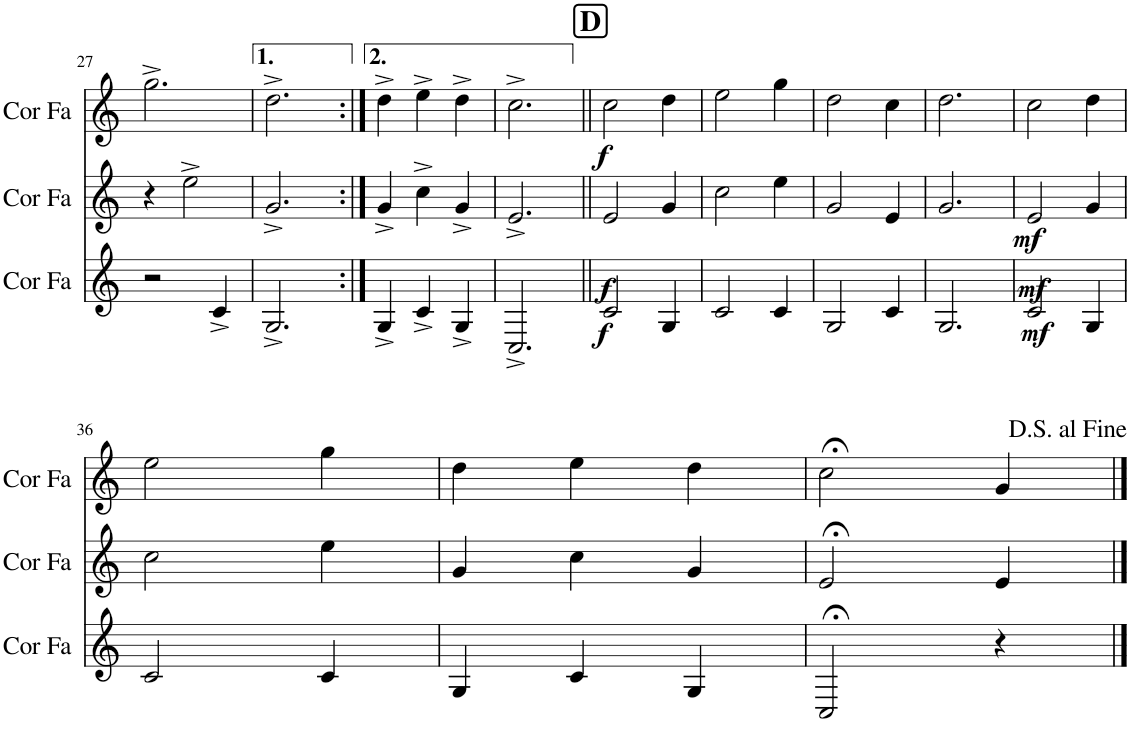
**kern	**dynam	**kern	**dynam	**kern	**dynam
*part3	*part3	*part2	*part2	*part1	*part1
*staff3	*staff3	*staff2	*staff2	*staff1	*staff1
*I"Cor en Fa	*	*I"Cor en Fa	*	*I"Cor en Fa	*
*I'Cor Fa	*	*I'Cor Fa	*	*I'Cor Fa	*
!!LO:PB:g=z
*clefG2	*	*clefG2	*	*clefG2	*
*Trd4c7	*	*Trd4c7	*	*Trd4c7	*
*k[]	*	*k[]	*	*k[]	*
*M3/4	*	*M3/4	*	*M3/4	*
=27	=27	=27	=27	=27	=27
2r	.	4r	.	2.gg^\	.
.	.	2ee^\	.	.	.
4c^/	.	.	.	.	.
=28	=28	=28	=28	=28	=28
2.G^/	.	2.g^/	.	2.dd^\	.
=29:|!	=29:|!	=29:|!	=29:|!	=29:|!	=29:|!
4G^/	.	4g^/	.	4dd^\	.
4c^/	.	4cc^\	.	4ee^\	.
4G^/	.	4g^/	.	4dd^\	.
=30	=30	=30	=30	=30	=30
2.C^/	.	2.e^/	.	2.cc^\	.
!!LO:REH:place=s1:a:B:cj:fs=14:t=D
=31||	=31||	=31||	=31||	=31||	=31||
!	!LO:DY:b	!	!	!	!
!	!LO:DY:n=1:b	!	!	!	!LO:DY:b
2c/	f f	2e/	.	2cc\	f
4G/	.	4g/	.	4dd\	.
=32	=32	=32	=32	=32	=32
2c/	.	2cc\	.	2ee\	.
4c/	.	4ee\	.	4gg\	.
=33	=33	=33	=33	=33	=33
2G/	.	2g/	.	2dd\	.
4c/	.	4e/	.	4cc\	.
=34	=34	=34	=34	=34	=34
2.G/	.	2.g/	.	2.dd\	.
=35	=35	=35	=35	=35	=35
!	!LO:DY:b	!	!	!	!
!	!LO:DY:n=1:b	!	!LO:DY:b	!	!
2c/	mf mf	2e/	mf	2cc\	.
4G/	.	4g/	.	4dd\	.
!!LO:LB:g=z
=36	=36	=36	=36	=36	=36
2c/	.	2cc\	.	2ee\	.
4c/	.	4ee\	.	4gg\	.
=37	=37	=37	=37	=37	=37
4G/	.	4g/	.	4dd\	.
4c/	.	4cc\	.	4ee\	.
4G/	.	4g/	.	4dd\	.
=38	=38	=38	=38	=38	=38
2C;</	.	2e;</	.	2cc;<\	.
4r	.	4e/	.	4g/	.
==	==	==	==	==	==
*-	*-	*-	*-	*-	*-
